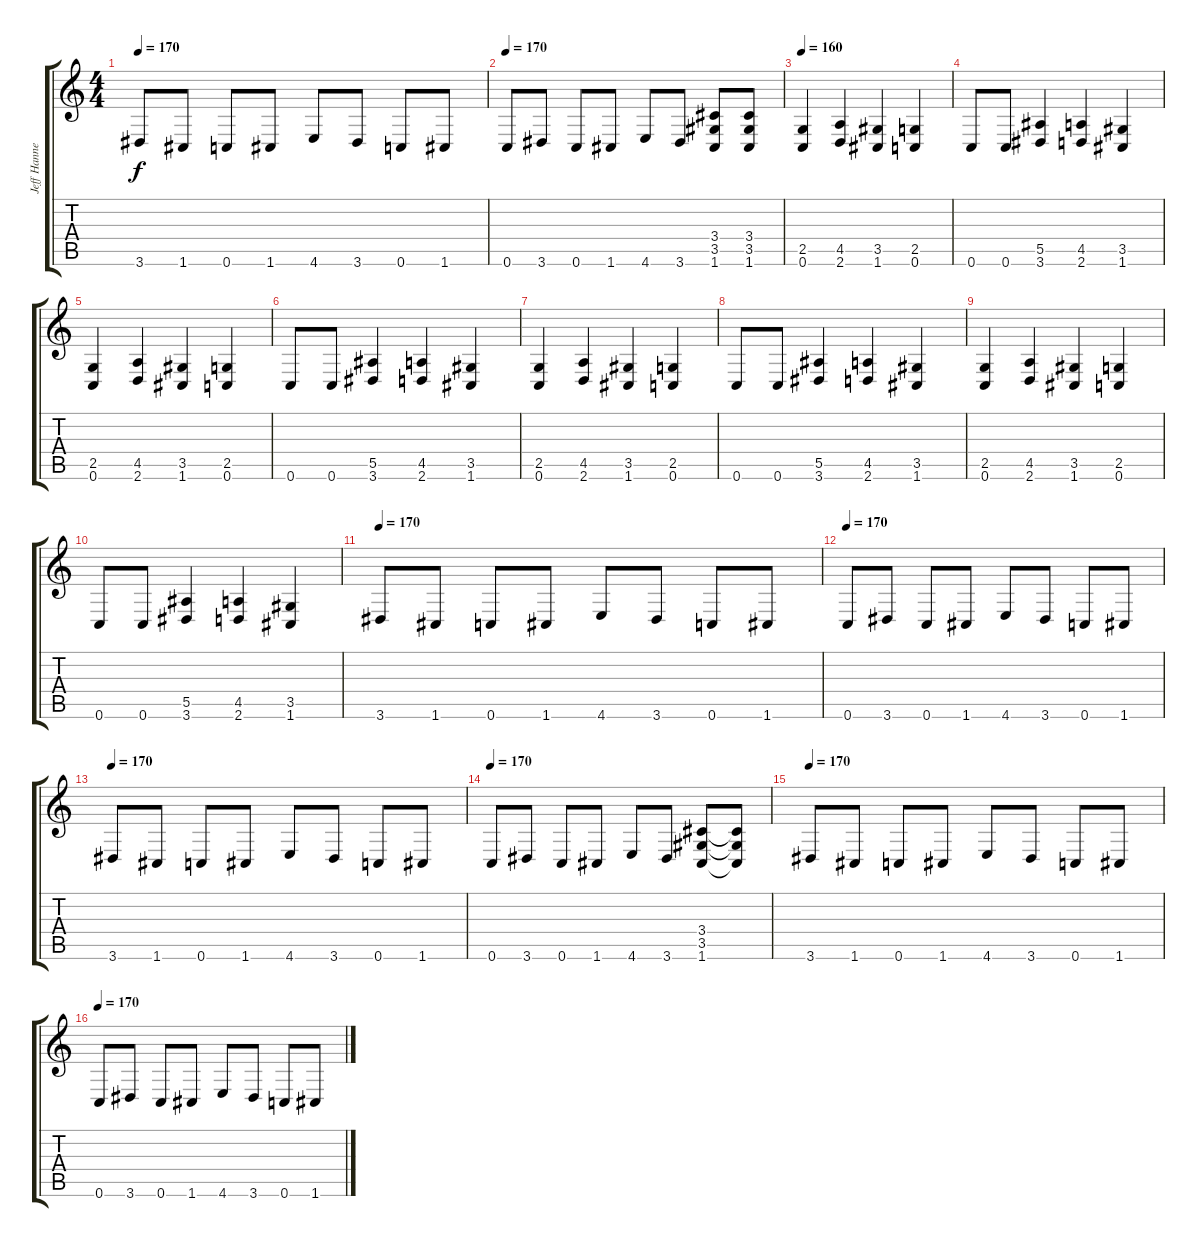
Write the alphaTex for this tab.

\track ("Jeff Hanneman" "Jeff Hanne") {instrument distortionguitar}
\staff {score tabs}
\tuning (C4 G3 Eb3 Bb2 F2 C2) {hide}
\ts (4 4)
\tempo 170
\clef g2
\ks c
3.6.8{dy f} 1.6.8 0.6.8 1.6.8 4.6.8 3.6.8 0.6.8 1.6.8 |
\tempo 170
0.6.8 3.6.8 0.6.8 1.6.8 4.6.8 3.6.8 (3.4 3.5 1.6).8 (3.4 3.5 1.6).8 |
\tempo 160
(2.5 0.6).4 (4.5 2.6).4 (3.5 1.6).4 (2.5 0.6).4 |
0.6.8 0.6.8 (5.5 3.6).4 (4.5 2.6).4 (3.5 1.6).4 |
(2.5 0.6).4 (4.5 2.6).4 (3.5 1.6).4 (2.5 0.6).4 |
0.6.8 0.6.8 (5.5 3.6).4 (4.5 2.6).4 (3.5 1.6).4 |
(2.5 0.6).4 (4.5 2.6).4 (3.5 1.6).4 (2.5 0.6).4 |
0.6.8 0.6.8 (5.5 3.6).4 (4.5 2.6).4 (3.5 1.6).4 |
(2.5 0.6).4 (4.5 2.6).4 (3.5 1.6).4 (2.5 0.6).4 |
0.6.8 0.6.8 (5.5 3.6).4 (4.5 2.6).4 (3.5 1.6).4 |
\tempo 170
3.6.8{txt " "} 1.6.8 0.6.8 1.6.8 4.6.8 3.6.8 0.6.8 1.6.8 |
\tempo 170
0.6.8 3.6.8 0.6.8 1.6.8 4.6.8 3.6.8 0.6.8 1.6.8 |
\tempo 170
3.6.8 1.6.8 0.6.8 1.6.8 4.6.8 3.6.8 0.6.8 1.6.8 |
\tempo 170
0.6.8 3.6.8 0.6.8 1.6.8 4.6.8 3.6.8 (3.4 3.5 1.6).8 (3.4{t} 3.5{t} 1.6{t}).8 |
\tempo 170
3.6.8{txt " "} 1.6.8 0.6.8 1.6.8 4.6.8 3.6.8 0.6.8 1.6.8 |
\tempo 170
0.6.8 3.6.8 0.6.8 1.6.8 4.6.8 3.6.8 0.6.8 1.6.8
